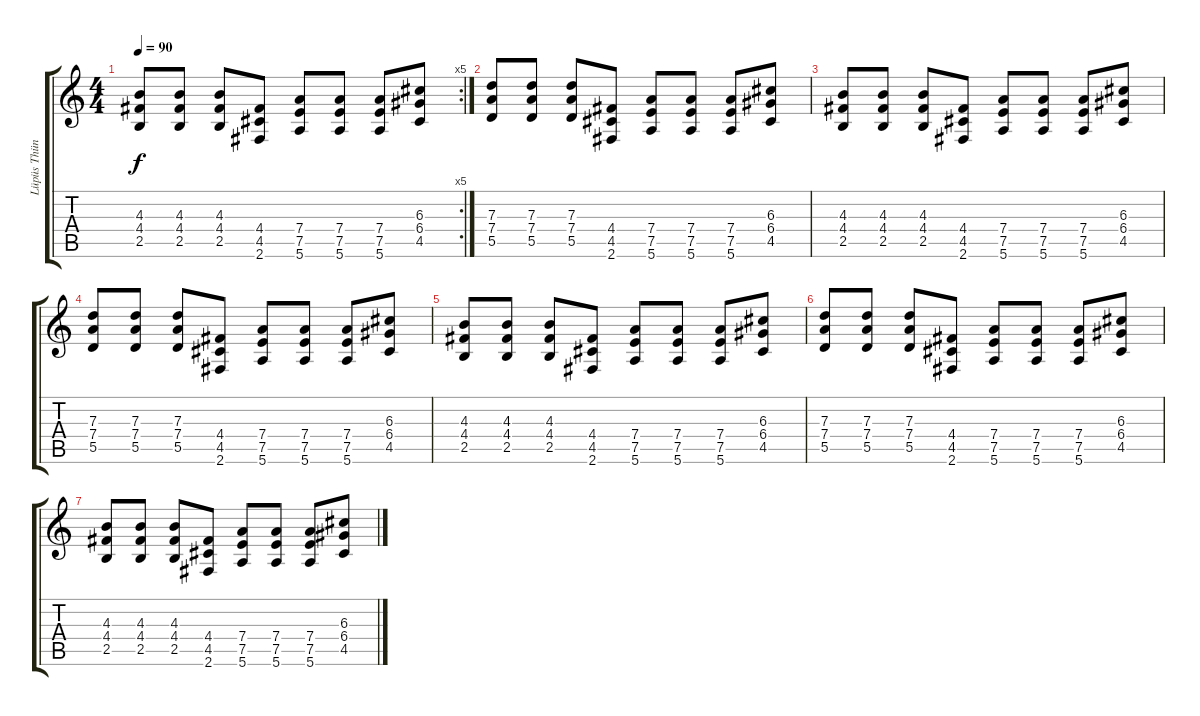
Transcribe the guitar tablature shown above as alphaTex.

\track ("Lüpüs Thünder" "Lüpüs Thün") {instrument electricguitarclean}
\staff {score tabs}
\tuning (E4 B3 G3 D3 A2 E2) {hide}
\rc 5
\ts (4 4)
\tempo 90
\clef g2
\ks c
(4.3 4.4 2.5).8{dy f} (4.3 4.4 2.5).8 (4.3 4.4 2.5).8 (4.4 4.5 2.6).8 (7.4 7.5 5.6).8 (7.4 7.5 5.6).8 (7.4 7.5 5.6).8 (6.3 6.4 4.5).8 |
(7.3 7.4 5.5).8{volume 12} (7.3 7.4 5.5).8 (7.3 7.4 5.5).8 (4.4 4.5 2.6).8 (7.4 7.5 5.6).8 (7.4 7.5 5.6).8 (7.4 7.5 5.6).8 (6.3 6.4 4.5).8 |
(4.3 4.4 2.5).8{volume 10} (4.3 4.4 2.5).8 (4.3 4.4 2.5).8 (4.4 4.5 2.6).8 (7.4 7.5 5.6).8 (7.4 7.5 5.6).8 (7.4 7.5 5.6).8 (6.3 6.4 4.5).8 |
(7.3 7.4 5.5).8{volume 8} (7.3 7.4 5.5).8 (7.3 7.4 5.5).8 (4.4 4.5 2.6).8 (7.4 7.5 5.6).8 (7.4 7.5 5.6).8 (7.4 7.5 5.6).8 (6.3 6.4 4.5).8 |
(4.3 4.4 2.5).8{volume 6} (4.3 4.4 2.5).8 (4.3 4.4 2.5).8 (4.4 4.5 2.6).8 (7.4 7.5 5.6).8 (7.4 7.5 5.6).8 (7.4 7.5 5.6).8 (6.3 6.4 4.5).8 |
(7.3 7.4 5.5).8{volume 4} (7.3 7.4 5.5).8 (7.3 7.4 5.5).8 (4.4 4.5 2.6).8 (7.4 7.5 5.6).8 (7.4 7.5 5.6).8 (7.4 7.5 5.6).8 (6.3 6.4 4.5).8 |
(4.3 4.4 2.5).8{volume 2} (4.3 4.4 2.5).8 (4.3 4.4 2.5).8 (4.4 4.5 2.6).8 (7.4 7.5 5.6).8 (7.4 7.5 5.6).8 (7.4 7.5 5.6).8 (6.3 6.4 4.5).8
